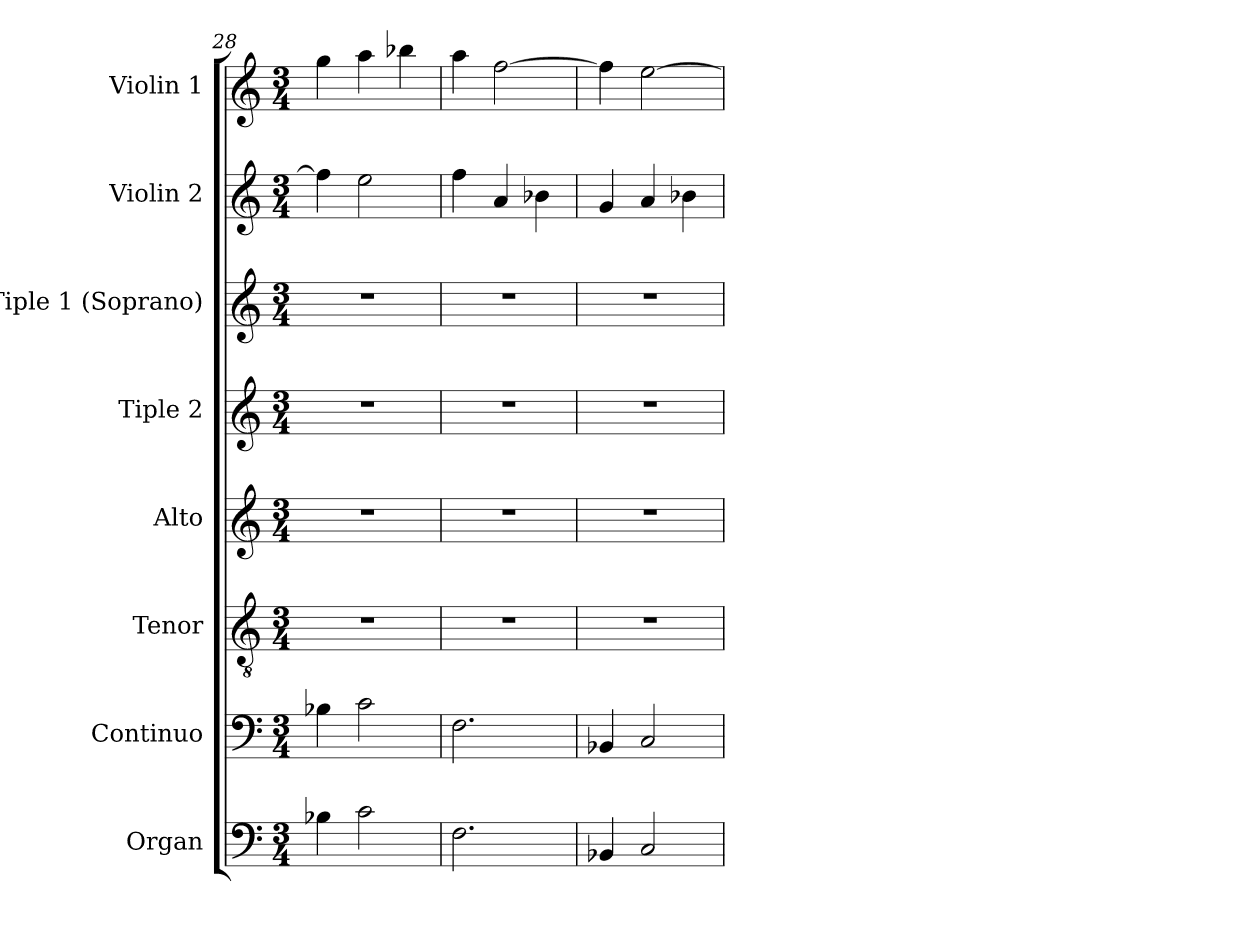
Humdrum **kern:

**kern	**kern	**kern	**kern	**kern	**kern	**kern	**kern
*part8	*part7	*part6	*part5	*part4	*part3	*part2	*part1
*staff8	*staff7	*staff6	*staff5	*staff4	*staff3	*staff2	*staff1
*I"Organ	*I"Continuo	*I"Tenor	*I"Alto	*I"Tiple 2	*I"Tiple 1 (Soprano)	*I"Violin 2	*I"Violin 1
*I'Org.	*I'Cont.	*I'T.	*I'A.	*	*I'S	*I'Vln. 2	*I'Vln. 1
*clefF4	*clefF4	*clefGv2	*clefG2	*clefG2	*clefG2	*clefG2	*clefG2
*	*	*ITrd7c12	*	*	*	*	*
*k[]	*k[]	*k[]	*k[]	*k[]	*k[]	*k[]	*k[]
*C:	*C:	*C:	*C:	*C:	*C:	*C:	*C:
*M3/4	*M3/4	*M3/4	*M3/4	*M3/4	*M3/4	*M3/4	*M3/4
=28	=28	=28	=28	=28	=28	=28	=28
!	!	!LO:N:vis=1	!LO:N:vis=1	!LO:N:vis=1	!LO:N:vis=1	!	!
4B-Xi\	4B-Xi\	2.r	2.r	2.r	2.r	4ffi\]	4ggi\
2ci\	2ci\	.	.	.	.	2eei\	4aai\
.	.	.	.	.	.	.	4bb-Xi\
=29	=29	=29	=29	=29	=29	=29	=29
!	!	!LO:N:vis=1	!LO:N:vis=1	!LO:N:vis=1	!LO:N:vis=1	!	!
2.Fi\	2.Fi\	2.r	2.r	2.r	2.r	4ffi\	4aai\
.	.	.	.	.	.	4ai/	[2ffi\
.	.	.	.	.	.	4b-Xi\	.
=30	=30	=30	=30	=30	=30	=30	=30
!	!	!LO:N:vis=1	!LO:N:vis=1	!LO:N:vis=1	!LO:N:vis=1	!	!
4BB-Xi/	4BB-Xi/	2.r	2.r	2.r	2.r	4gi/	4ffi\]
2Ci/	2Ci/	.	.	.	.	4ai/	[2eei\
.	.	.	.	.	.	4b-Xi\	.
=	=	=	=	=	=	=	=
*-	*-	*-	*-	*-	*-	*-	*-
